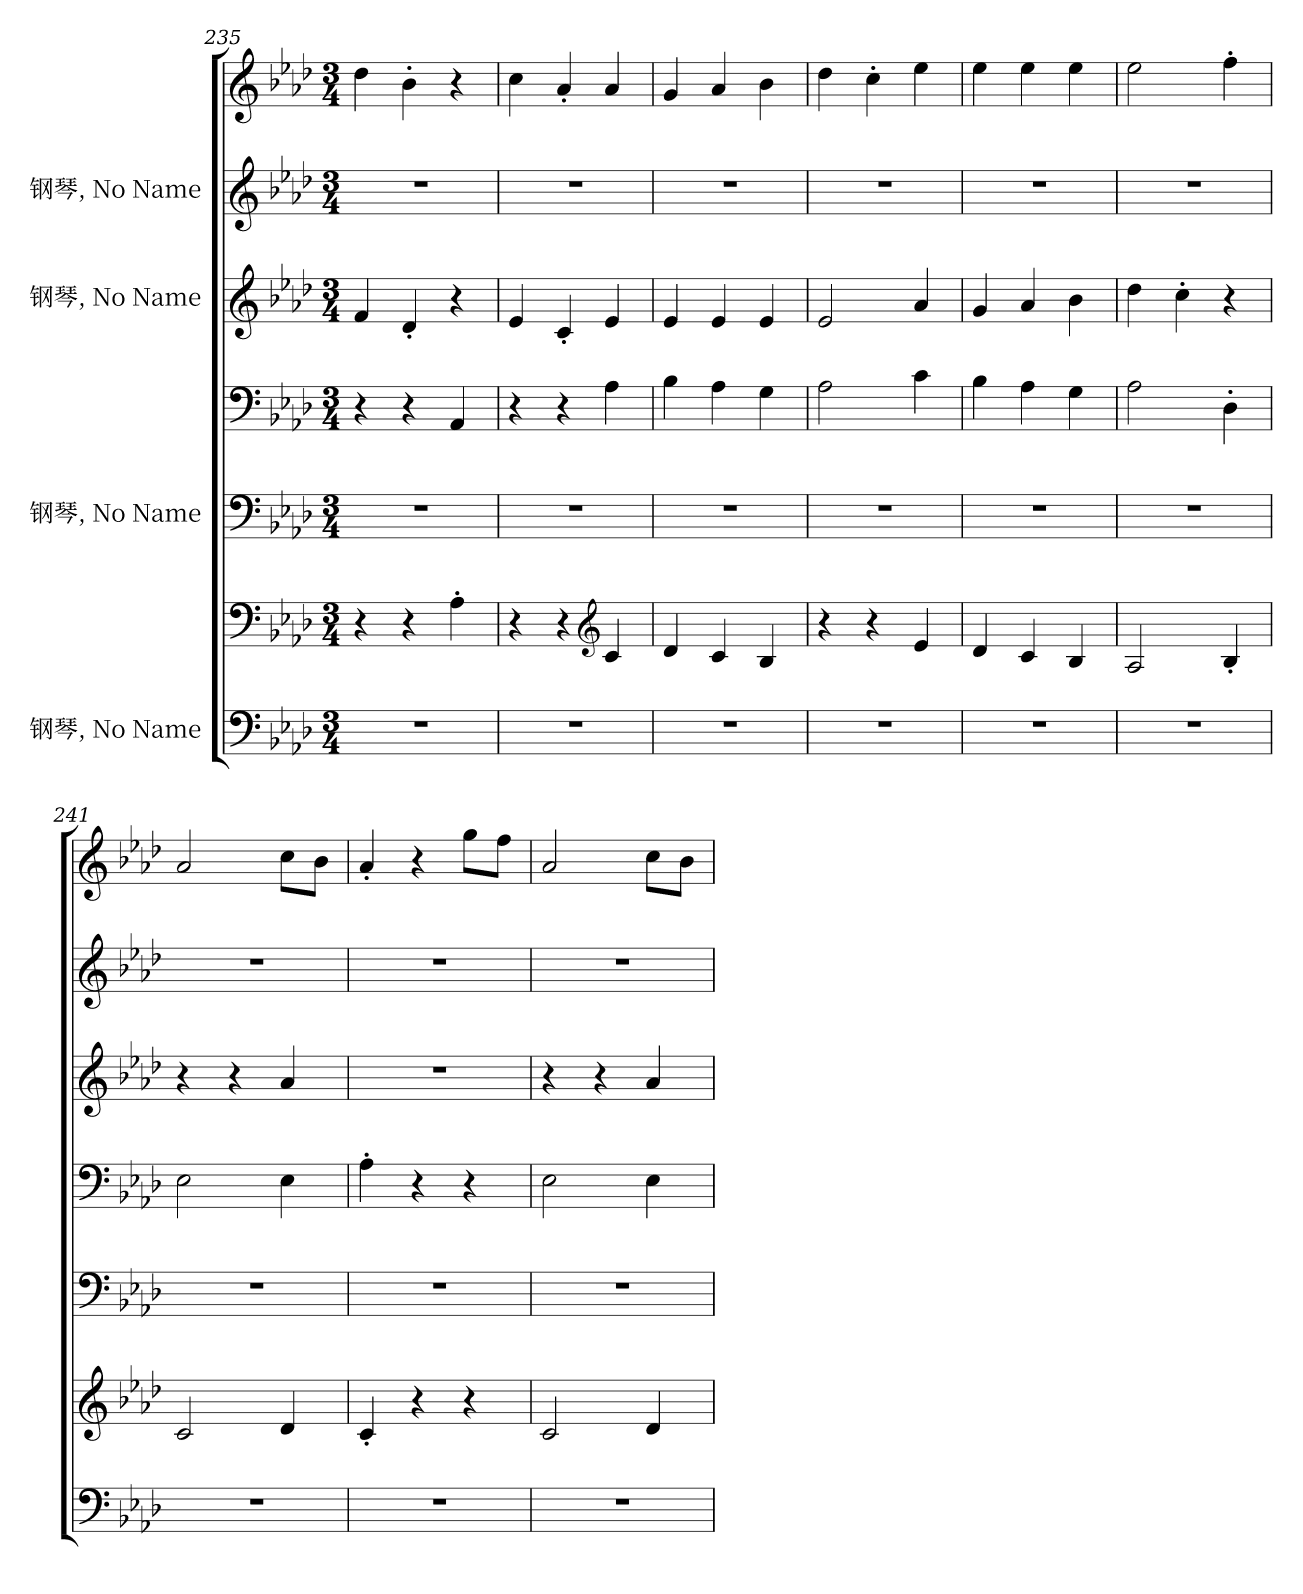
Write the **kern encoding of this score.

**kern	**kern	**kern	**kern	**kern	**kern	**kern
*part4	*part4	*part3	*part3	*part2	*part1	*part1
*staff7	*staff6	*staff5	*staff4	*staff3	*staff2	*staff1
*I"钢琴, No Name	*	*I"钢琴, No Name	*	*I"钢琴, No Name	*I"钢琴, No Name	*
*clefF4	*clefF4	*clefF4	*clefF4	*clefG2	*clefG2	*clefG2
*k[b-e-a-d-]	*k[b-e-a-d-]	*k[b-e-a-d-]	*k[b-e-a-d-]	*k[b-e-a-d-]	*k[b-e-a-d-]	*k[b-e-a-d-]
*M3/4	*M3/4	*M3/4	*M3/4	*M3/4	*M3/4	*M3/4
=235	=235	=235	=235	=235	=235	=235
2.r	4r	2.r	4r	4f/	2.r	4dd-\
.	4r	.	4r	4d-'/	.	4b-'\
.	4A-'\	.	4AA-/	4r	.	4r
=236	=236	=236	=236	=236	=236	=236
*	*	*	*	*	*	*MM194
2.r	4r	2.r	4r	4e-/	2.r	4cc\
.	4r	.	4r	4c'/	.	4a-'/
*	*clefG2	*	*	*	*	*
.	4c/	.	4A-\	4e-/	.	4a-/
=237	=237	=237	=237	=237	=237	=237
*	*	*	*	*	*	*MM194
2.r	4d-/	2.r	4B-\	4e-/	2.r	4g/
.	4c/	.	4A-\	4e-/	.	4a-/
.	4B-/	.	4G\	4e-/	.	4b-\
!!LO:PB:g=z
=238	=238	=238	=238	=238	=238	=238
2.r	4r	2.r	2A-\	2e-/	2.r	4dd-\
.	4r	.	.	.	.	4cc'\
*	*	*	*	*	*	*MM194
.	4e-/	.	4c\	4a-/	.	4ee-\
=239	=239	=239	=239	=239	=239	=239
2.r	4d-/	2.r	4B-\	4g/	2.r	4ee-\
.	4c/	.	4A-\	4a-/	.	4ee-\
.	4B-/	.	4G\	4b-\	.	4ee-\
=240	=240	=240	=240	=240	=240	=240
*	*	*	*	*	*	*MM194
2.r	2A-/	2.r	2A-\	4dd-\	2.r	2ee-\
.	.	.	.	4cc'\	.	.
.	4B-'/	.	4D-'\	4r	.	4ff'\
=241	=241	=241	=241	=241	=241	=241
*	*	*	*	*	*	*MM194
2.r	2c/	2.r	2E-\	4r	2.r	2a-/
.	.	.	.	4r	.	.
.	4d-/	.	4E-\	4a-/	.	8cc\L
.	.	.	.	.	.	8b-\J
=242	=242	=242	=242	=242	=242	=242
2.r	4c'/	2.r	4A-'\	2.r	2.r	4a-'/
.	4r	.	4r	.	.	4r
.	4r	.	4r	.	.	8gg\L
.	.	.	.	.	.	8ff\J
=243	=243	=243	=243	=243	=243	=243
2.r	2c/	2.r	2E-\	4r	2.r	2a-/
.	.	.	.	4r	.	.
.	4d-/	.	4E-\	4a-/	.	8cc\L
.	.	.	.	.	.	8b-\J
=	=	=	=	=	=	=
*-	*-	*-	*-	*-	*-	*-
